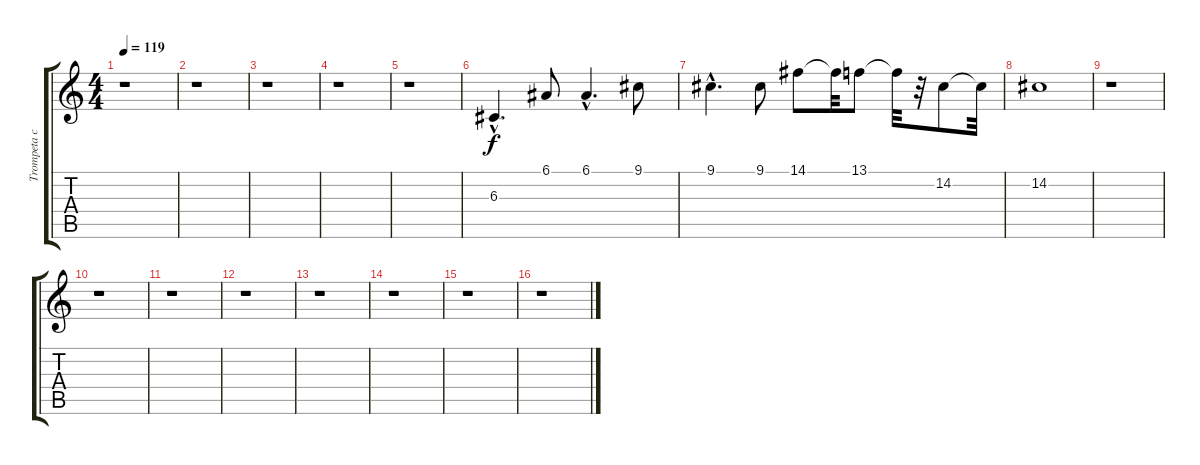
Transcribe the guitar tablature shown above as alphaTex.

\track ("Trompeta comienzo" "Trompeta c") {instrument mutedtrumpet}
\staff {score tabs}
\tuning (E4 B3 G3 D3 A2 E2) {hide}
\ts (4 4)
\tempo 119
\clef g2
\ks c
r.1{dy f instrument mutedtrumpet} |
r.1 |
r.1 |
r.1 |
r.1 |
6.3{hac}.4{d} 6.1.8 6.1{hac}.4{d} 9.1.8 |
9.1{hac}.4{d} 9.1.8 14.1.8 14.1{t}.32 13.1.8 13.1{t}.32 r.32 14.2.8 14.2{t}.32 |
14.2.1 |
r.1 |
r.1 |
r.1 |
r.1 |
r.1 |
r.1 |
r.1 |
r.1
